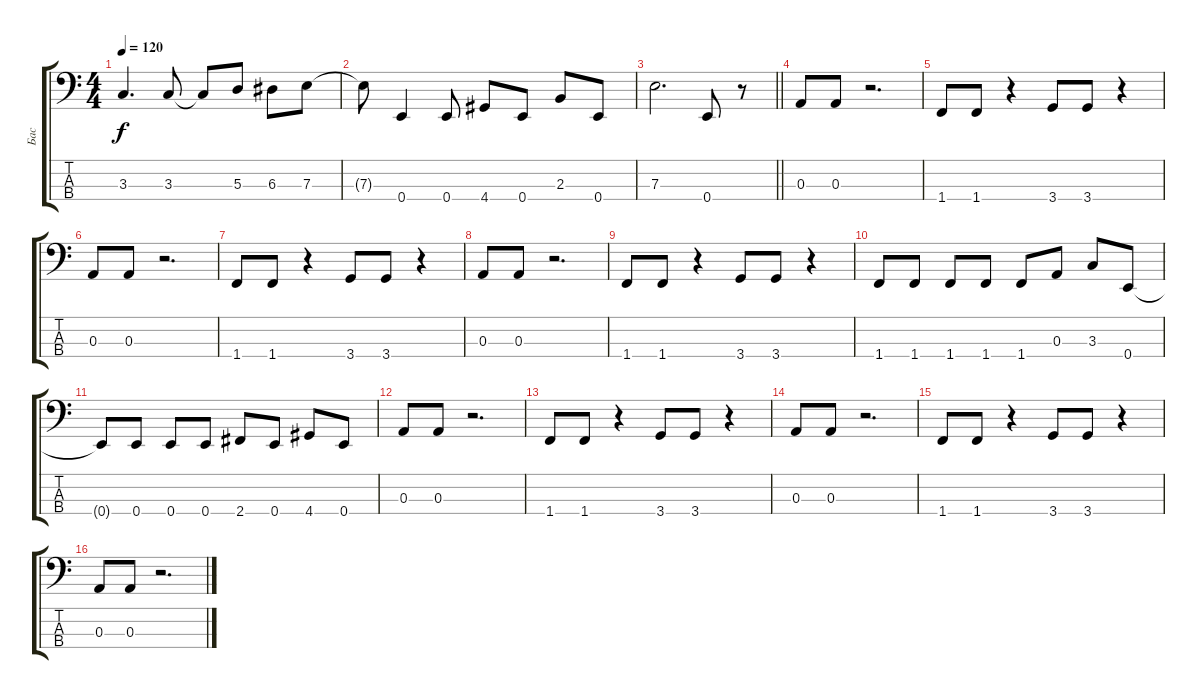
\track ("Бас" "Бас") {instrument electricbassfinger}
\staff {score tabs}
\tuning (G2 D2 A1 E1) {hide}
\ts (4 4)
\tempo 120
\clef f4
\ks c
3.3.4{d dy f} 3.3.8 3.3{t}.8 5.3.8 6.3.8 7.3.8 |
7.3{t}.8 0.4.4 0.4.8 4.4.8 0.4.8 2.3.8 0.4.8 |
\barLineRight lightlight
7.3.2{d} 0.4.8 r.8 |
\section ("" "")
0.3.8 0.3.8 r.2{d} |
1.4.8 1.4.8 r.4 3.4.8 3.4.8 r.4 |
0.3.8 0.3.8 r.2{d} |
1.4.8 1.4.8 r.4 3.4.8 3.4.8 r.4 |
0.3.8 0.3.8 r.2{d} |
1.4.8 1.4.8 r.4 3.4.8 3.4.8 r.4 |
1.4.8 1.4.8 1.4.8 1.4.8 1.4.8 0.3.8 3.3.8 0.4.8 |
0.4{t}.8 0.4.8 0.4.8 0.4.8 2.4.8 0.4.8 4.4.8 0.4.8 |
0.3.8 0.3.8 r.2{d} |
1.4.8 1.4.8 r.4 3.4.8 3.4.8 r.4 |
0.3.8 0.3.8 r.2{d} |
1.4.8 1.4.8 r.4 3.4.8 3.4.8 r.4 |
0.3.8 0.3.8 r.2{d}
